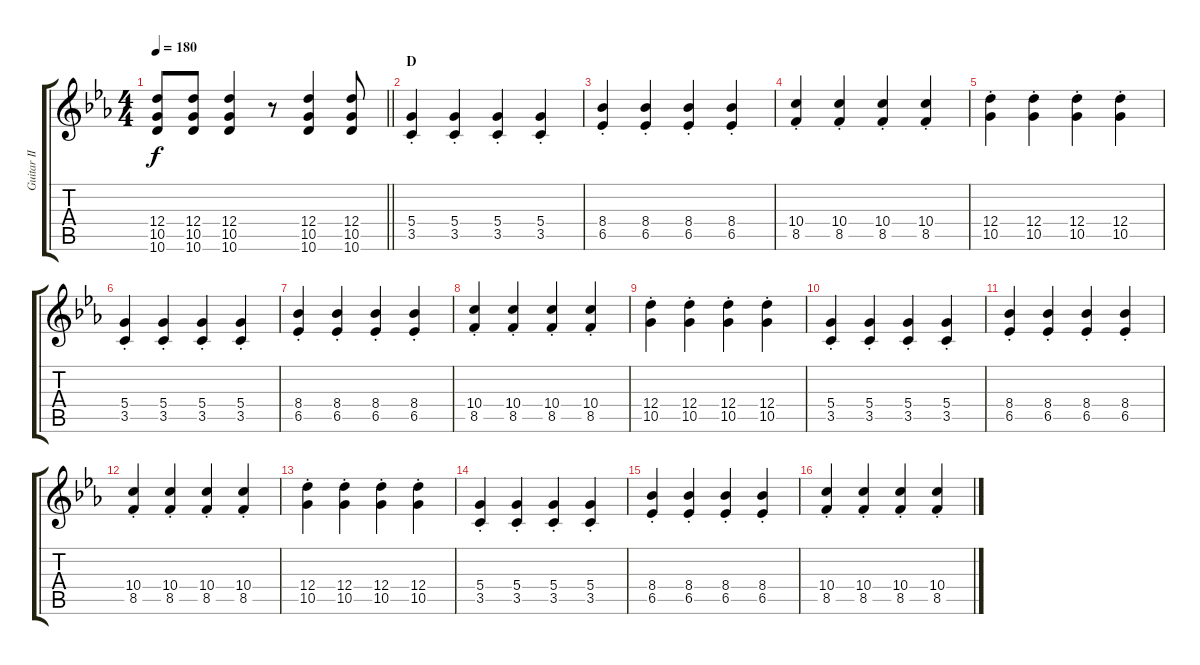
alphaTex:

\track ("Guitar II" "Guitar II") {instrument overdrivenguitar}
\staff {score tabs}
\tuning (E4 B3 G3 D3 A2 E2) {hide}
\ts (4 4)
\tempo 180
\clef g2
\barLineRight lightlight
\ks cminor
(12.4 10.5 10.6).8{dy f} (12.4 10.5 10.6).8 (12.4 10.5 10.6).4 r.8 (12.4 10.5 10.6).4 (12.4 10.5 10.6).8 |
\section ("" "D")
(5.4{st} 3.5{st}).4 (5.4{st} 3.5{st}).4 (5.4{st} 3.5{st}).4 (5.4{st} 3.5{st}).4 |
(8.4{st} 6.5{st}).4 (8.4{st} 6.5{st}).4 (8.4{st} 6.5{st}).4 (8.4{st} 6.5{st}).4 |
(10.4{st} 8.5{st}).4 (10.4{st} 8.5{st}).4 (10.4{st} 8.5{st}).4 (10.4{st} 8.5{st}).4 |
(12.4{st} 10.5{st}).4 (12.4{st} 10.5{st}).4 (12.4{st} 10.5{st}).4 (12.4{st} 10.5{st}).4 |
(5.4{st} 3.5{st}).4 (5.4{st} 3.5{st}).4 (5.4{st} 3.5{st}).4 (5.4{st} 3.5{st}).4 |
(8.4{st} 6.5{st}).4 (8.4{st} 6.5{st}).4 (8.4{st} 6.5{st}).4 (8.4{st} 6.5{st}).4 |
(10.4{st} 8.5{st}).4 (10.4{st} 8.5{st}).4 (10.4{st} 8.5{st}).4 (10.4{st} 8.5{st}).4 |
(12.4{st} 10.5{st}).4 (12.4{st} 10.5{st}).4 (12.4{st} 10.5{st}).4 (12.4{st} 10.5{st}).4 |
(5.4{st} 3.5{st}).4 (5.4{st} 3.5{st}).4 (5.4{st} 3.5{st}).4 (5.4{st} 3.5{st}).4 |
(8.4{st} 6.5{st}).4 (8.4{st} 6.5{st}).4 (8.4{st} 6.5{st}).4 (8.4{st} 6.5{st}).4 |
(10.4{st} 8.5{st}).4 (10.4{st} 8.5{st}).4 (10.4{st} 8.5{st}).4 (10.4{st} 8.5{st}).4 |
(12.4{st} 10.5{st}).4 (12.4{st} 10.5{st}).4 (12.4{st} 10.5{st}).4 (12.4{st} 10.5{st}).4 |
(5.4{st} 3.5{st}).4 (5.4{st} 3.5{st}).4 (5.4{st} 3.5{st}).4 (5.4{st} 3.5{st}).4 |
(8.4{st} 6.5{st}).4 (8.4{st} 6.5{st}).4 (8.4{st} 6.5{st}).4 (8.4{st} 6.5{st}).4 |
(10.4{st} 8.5{st}).4 (10.4{st} 8.5{st}).4 (10.4{st} 8.5{st}).4 (10.4{st} 8.5{st}).4
